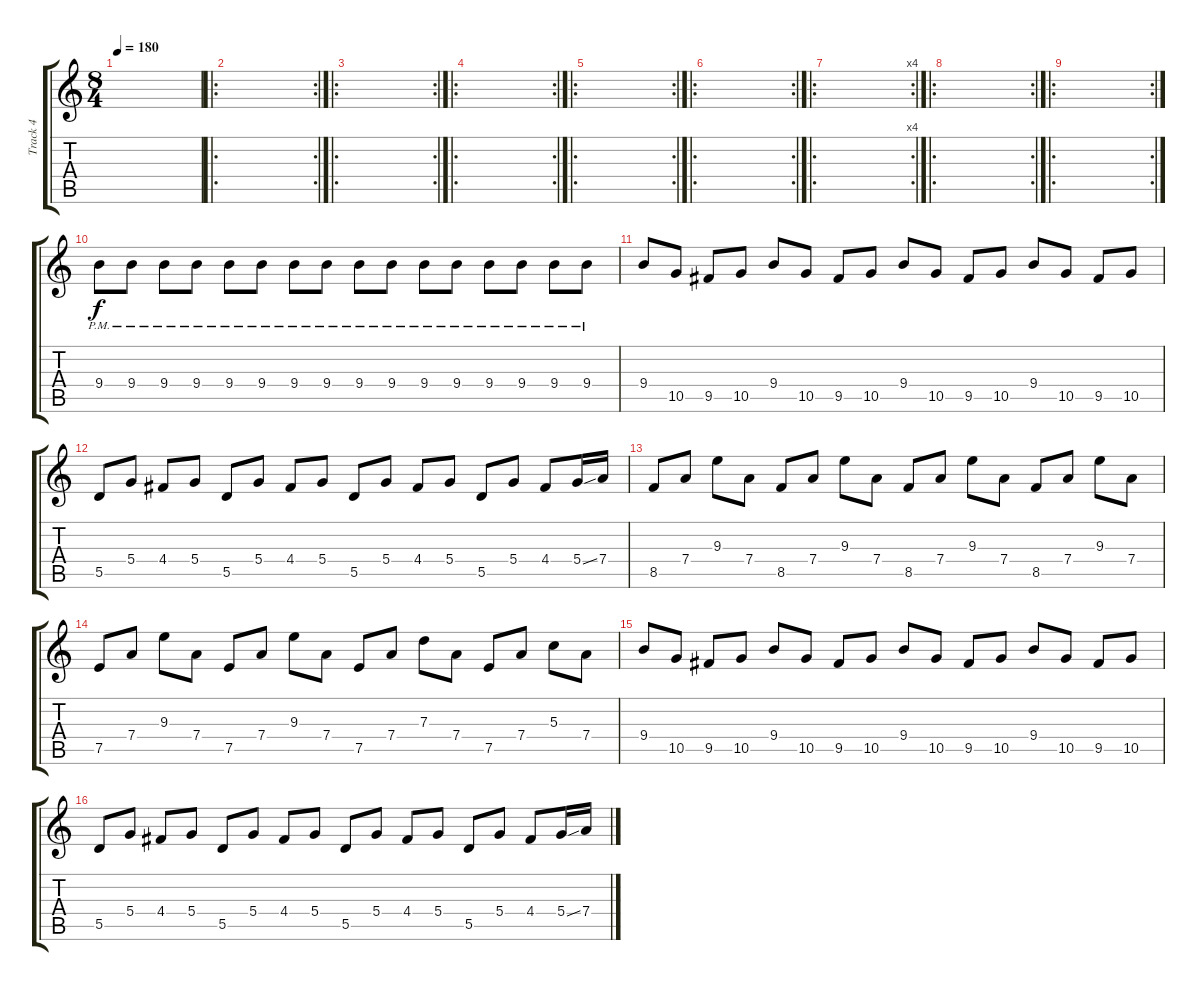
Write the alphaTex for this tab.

\track ("Track 4" "Track 4") {instrument acousticguitarnylon}
\staff {score tabs}
\tuning (E4 B3 G3 D3 A2 D2) {hide}
\ts (8 4)
\tempo 180
\clef g2
\ks c
|
\ro
\rc 2
|
\ro
\rc 2
|
\ro
\rc 2
|
\ro
\rc 2
|
\ro
\rc 2
|
\ro
\rc 4
|
\ro
\rc 2
|
\ro
\rc 2
|
9.4{pm}.8 9.4{pm}.8 9.4{pm}.8 9.4{pm}.8 9.4{pm}.8 9.4{pm}.8 9.4{pm}.8 9.4{pm}.8 9.4{pm}.8 9.4{pm}.8 9.4{pm}.8 9.4{pm}.8 9.4{pm}.8 9.4{pm}.8 9.4{pm}.8 9.4{pm}.8 |
9.4.8 10.5.8 9.5.8 10.5.8 9.4.8 10.5.8 9.5.8 10.5.8 9.4.8 10.5.8 9.5.8 10.5.8 9.4.8 10.5.8 9.5.8 10.5.8 |
5.5.8 5.4.8 4.4.8 5.4.8 5.5.8 5.4.8 4.4.8 5.4.8 5.5.8 5.4.8 4.4.8 5.4.8 5.5.8 5.4.8 4.4.8 5.4{ss}.16 7.4.16 |
8.5.8 7.4.8 9.3.8 7.4.8 8.5.8 7.4.8 9.3.8 7.4.8 8.5.8 7.4.8 9.3.8 7.4.8 8.5.8 7.4.8 9.3.8 7.4.8 |
7.5.8 7.4.8 9.3.8 7.4.8 7.5.8 7.4.8 9.3.8 7.4.8 7.5.8 7.4.8 7.3.8 7.4.8 7.5.8 7.4.8 5.3.8 7.4.8 |
9.4.8 10.5.8 9.5.8 10.5.8 9.4.8 10.5.8 9.5.8 10.5.8 9.4.8 10.5.8 9.5.8 10.5.8 9.4.8 10.5.8 9.5.8 10.5.8 |
5.5.8 5.4.8 4.4.8 5.4.8 5.5.8 5.4.8 4.4.8 5.4.8 5.5.8 5.4.8 4.4.8 5.4.8 5.5.8 5.4.8 4.4.8 5.4{ss}.16 7.4.16
